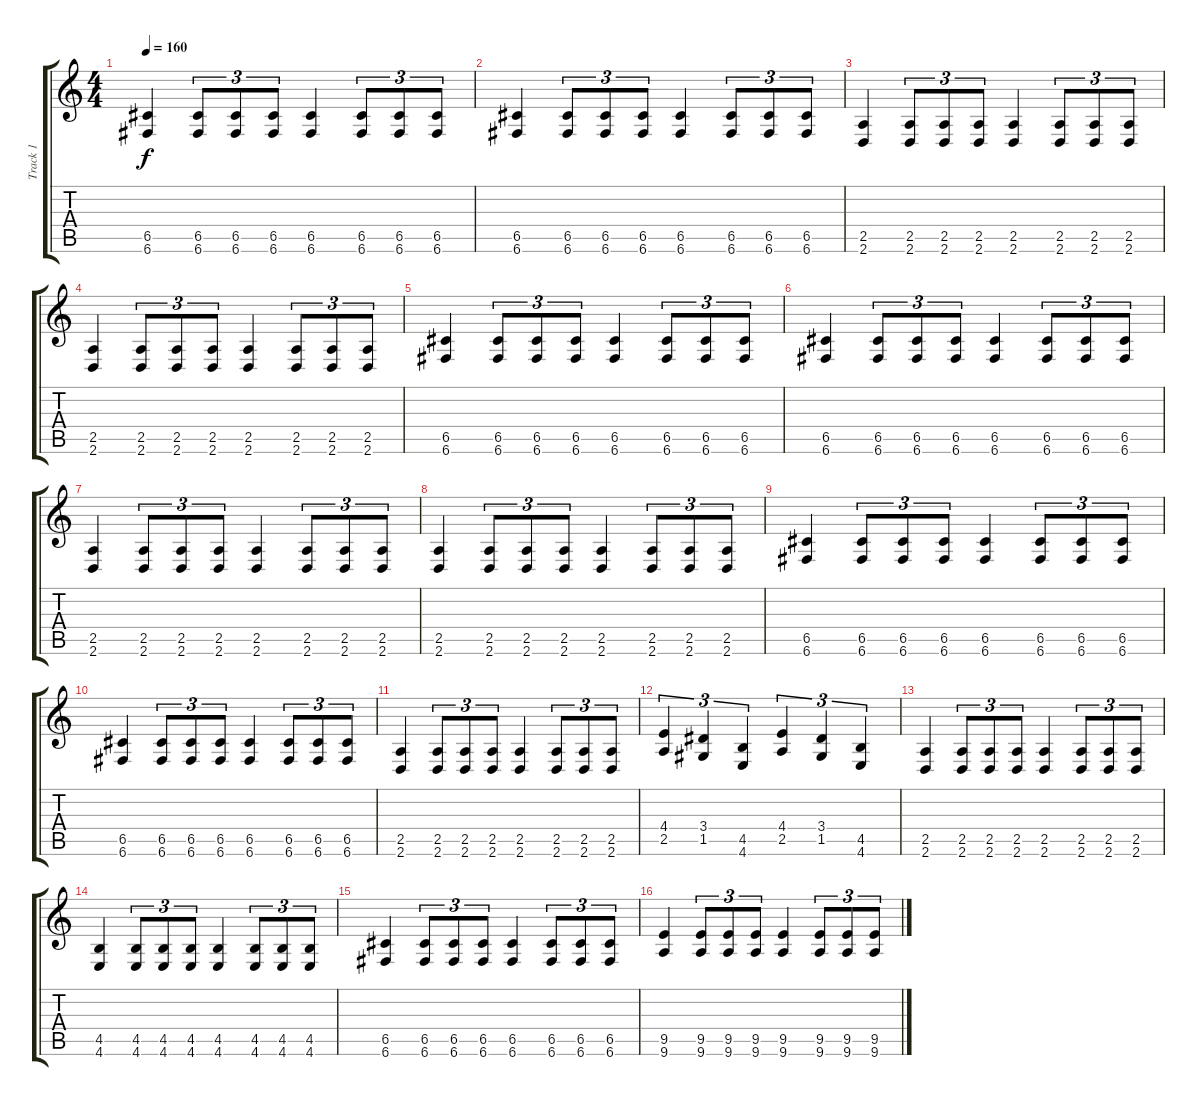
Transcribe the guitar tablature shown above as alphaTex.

\track ("Track 1" "Track 1") {instrument distortionguitar}
\staff {score tabs}
\tuning (D4 A3 F3 C3 G2 C2) {hide}
\ts (4 4)
\tempo 160
\clef g2
\ks c
(6.5 6.6).4{dy f} (6.5 6.6).8{tu (3 2)} (6.5 6.6).8{tu (3 2)} (6.5 6.6).8{tu (3 2)} (6.5 6.6).4 (6.5 6.6).8{tu (3 2)} (6.5 6.6).8{tu (3 2)} (6.5 6.6).8{tu (3 2)} |
(6.5 6.6).4 (6.5 6.6).8{tu (3 2)} (6.5 6.6).8{tu (3 2)} (6.5 6.6).8{tu (3 2)} (6.5 6.6).4 (6.5 6.6).8{tu (3 2)} (6.5 6.6).8{tu (3 2)} (6.5 6.6).8{tu (3 2)} |
(2.5 2.6).4 (2.5 2.6).8{tu (3 2)} (2.5 2.6).8{tu (3 2)} (2.5 2.6).8{tu (3 2)} (2.5 2.6).4 (2.5 2.6).8{tu (3 2)} (2.5 2.6).8{tu (3 2)} (2.5 2.6).8{tu (3 2)} |
(2.5 2.6).4 (2.5 2.6).8{tu (3 2)} (2.5 2.6).8{tu (3 2)} (2.5 2.6).8{tu (3 2)} (2.5 2.6).4 (2.5 2.6).8{tu (3 2)} (2.5 2.6).8{tu (3 2)} (2.5 2.6).8{tu (3 2)} |
(6.5 6.6).4 (6.5 6.6).8{tu (3 2)} (6.5 6.6).8{tu (3 2)} (6.5 6.6).8{tu (3 2)} (6.5 6.6).4 (6.5 6.6).8{tu (3 2)} (6.5 6.6).8{tu (3 2)} (6.5 6.6).8{tu (3 2)} |
(6.5 6.6).4 (6.5 6.6).8{tu (3 2)} (6.5 6.6).8{tu (3 2)} (6.5 6.6).8{tu (3 2)} (6.5 6.6).4 (6.5 6.6).8{tu (3 2)} (6.5 6.6).8{tu (3 2)} (6.5 6.6).8{tu (3 2)} |
(2.5 2.6).4 (2.5 2.6).8{tu (3 2)} (2.5 2.6).8{tu (3 2)} (2.5 2.6).8{tu (3 2)} (2.5 2.6).4 (2.5 2.6).8{tu (3 2)} (2.5 2.6).8{tu (3 2)} (2.5 2.6).8{tu (3 2)} |
(2.5 2.6).4 (2.5 2.6).8{tu (3 2)} (2.5 2.6).8{tu (3 2)} (2.5 2.6).8{tu (3 2)} (2.5 2.6).4 (2.5 2.6).8{tu (3 2)} (2.5 2.6).8{tu (3 2)} (2.5 2.6).8{tu (3 2)} |
(6.5 6.6).4 (6.5 6.6).8{tu (3 2)} (6.5 6.6).8{tu (3 2)} (6.5 6.6).8{tu (3 2)} (6.5 6.6).4 (6.5 6.6).8{tu (3 2)} (6.5 6.6).8{tu (3 2)} (6.5 6.6).8{tu (3 2)} |
(6.5 6.6).4 (6.5 6.6).8{tu (3 2)} (6.5 6.6).8{tu (3 2)} (6.5 6.6).8{tu (3 2)} (6.5 6.6).4 (6.5 6.6).8{tu (3 2)} (6.5 6.6).8{tu (3 2)} (6.5 6.6).8{tu (3 2)} |
(2.5 2.6).4 (2.5 2.6).8{tu (3 2)} (2.5 2.6).8{tu (3 2)} (2.5 2.6).8{tu (3 2)} (2.5 2.6).4 (2.5 2.6).8{tu (3 2)} (2.5 2.6).8{tu (3 2)} (2.5 2.6).8{tu (3 2)} |
(4.4 2.5).4{tu (3 2)} (3.4 1.5).4{tu (3 2)} (4.5 4.6).4{tu (3 2)} (4.4 2.5).4{tu (3 2)} (3.4 1.5).4{tu (3 2)} (4.5 4.6).4{tu (3 2)} |
(2.5 2.6).4 (2.5 2.6).8{tu (3 2)} (2.5 2.6).8{tu (3 2)} (2.5 2.6).8{tu (3 2)} (2.5 2.6).4 (2.5 2.6).8{tu (3 2)} (2.5 2.6).8{tu (3 2)} (2.5 2.6).8{tu (3 2)} |
(4.5 4.6).4 (4.5 4.6).8{tu (3 2)} (4.5 4.6).8{tu (3 2)} (4.5 4.6).8{tu (3 2)} (4.5 4.6).4 (4.5 4.6).8{tu (3 2)} (4.5 4.6).8{tu (3 2)} (4.5 4.6).8{tu (3 2)} |
(6.5 6.6).4 (6.5 6.6).8{tu (3 2)} (6.5 6.6).8{tu (3 2)} (6.5 6.6).8{tu (3 2)} (6.5 6.6).4 (6.5 6.6).8{tu (3 2)} (6.5 6.6).8{tu (3 2)} (6.5 6.6).8{tu (3 2)} |
(9.5 9.6).4 (9.5 9.6).8{tu (3 2)} (9.5 9.6).8{tu (3 2)} (9.5 9.6).8{tu (3 2)} (9.5 9.6).4 (9.5 9.6).8{tu (3 2)} (9.5 9.6).8{tu (3 2)} (9.5 9.6).8{tu (3 2)}
